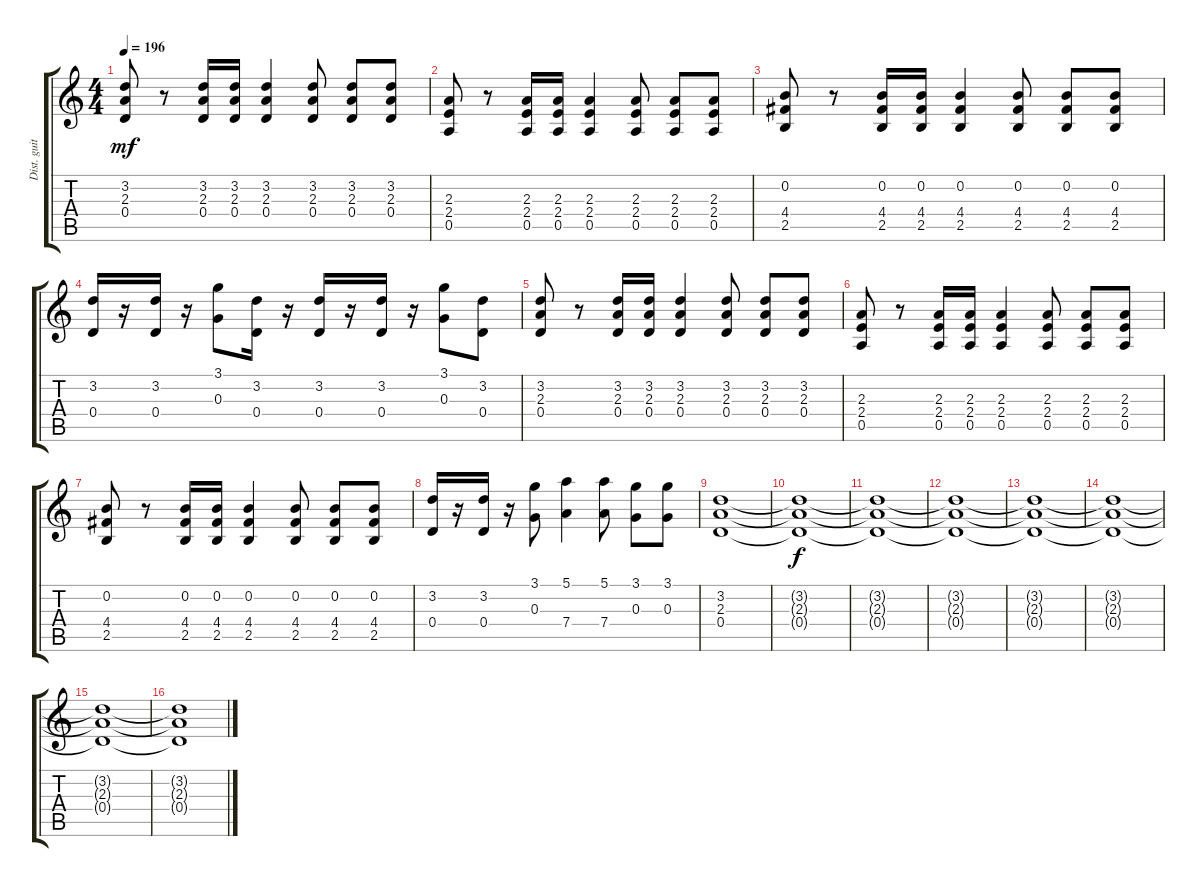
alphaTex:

\track ("Dist. guitar - Tom" "Dist. guit") {instrument distortionguitar}
\staff {score tabs}
\tuning (E4 B3 G3 D3 A2 E2) {hide}
\ts (4 4)
\tempo 196
\clef g2
\ks c
(3.2 2.3 0.4).8{dy mf} r.8 (3.2 2.3 0.4).16 (3.2 2.3 0.4).16 (3.2 2.3 0.4).4 (3.2 2.3 0.4).8 (3.2 2.3 0.4).8 (3.2 2.3 0.4).8 |
(2.3 2.4 0.5).8 r.8 (2.3 2.4 0.5).16 (2.3 2.4 0.5).16 (2.3 2.4 0.5).4 (2.3 2.4 0.5).8 (2.3 2.4 0.5).8 (2.3 2.4 0.5).8 |
(0.2 4.4 2.5).8 r.8 (0.2 4.4 2.5).16 (0.2 4.4 2.5).16 (0.2 4.4 2.5).4 (0.2 4.4 2.5).8 (0.2 4.4 2.5).8 (0.2 4.4 2.5).8 |
(3.2 0.4).16 r.16 (3.2 0.4).16 r.16 (3.1 0.3).8 (3.2 0.4).16 r.16 (3.2 0.4).16 r.16 (3.2 0.4).16 r.16 (3.1 0.3).8 (3.2 0.4).8 |
(3.2 2.3 0.4).8 r.8 (3.2 2.3 0.4).16 (3.2 2.3 0.4).16 (3.2 2.3 0.4).4 (3.2 2.3 0.4).8 (3.2 2.3 0.4).8 (3.2 2.3 0.4).8 |
(2.3 2.4 0.5).8 r.8 (2.3 2.4 0.5).16 (2.3 2.4 0.5).16 (2.3 2.4 0.5).4 (2.3 2.4 0.5).8 (2.3 2.4 0.5).8 (2.3 2.4 0.5).8 |
(0.2 4.4 2.5).8 r.8 (0.2 4.4 2.5).16 (0.2 4.4 2.5).16 (0.2 4.4 2.5).4 (0.2 4.4 2.5).8 (0.2 4.4 2.5).8 (0.2 4.4 2.5).8 |
(3.2 0.4).16 r.16 (3.2 0.4).16 r.16 (3.1 0.3).8 (5.1 7.4).4 (5.1 7.4).8 (3.1 0.3).8 (3.1 0.3).8 |
(3.2 2.3 0.4).1 |
(3.2{t} 2.3{t} 0.4{t}).1{dy f} |
(3.2{t} 2.3{t} 0.4{t}).1 |
(3.2{t} 2.3{t} 0.4{t}).1 |
(3.2{t} 2.3{t} 0.4{t}).1 |
(3.2{t} 2.3{t} 0.4{t}).1 |
(3.2{t} 2.3{t} 0.4{t}).1 |
(3.2{t} 2.3{t} 0.4{t}).1
